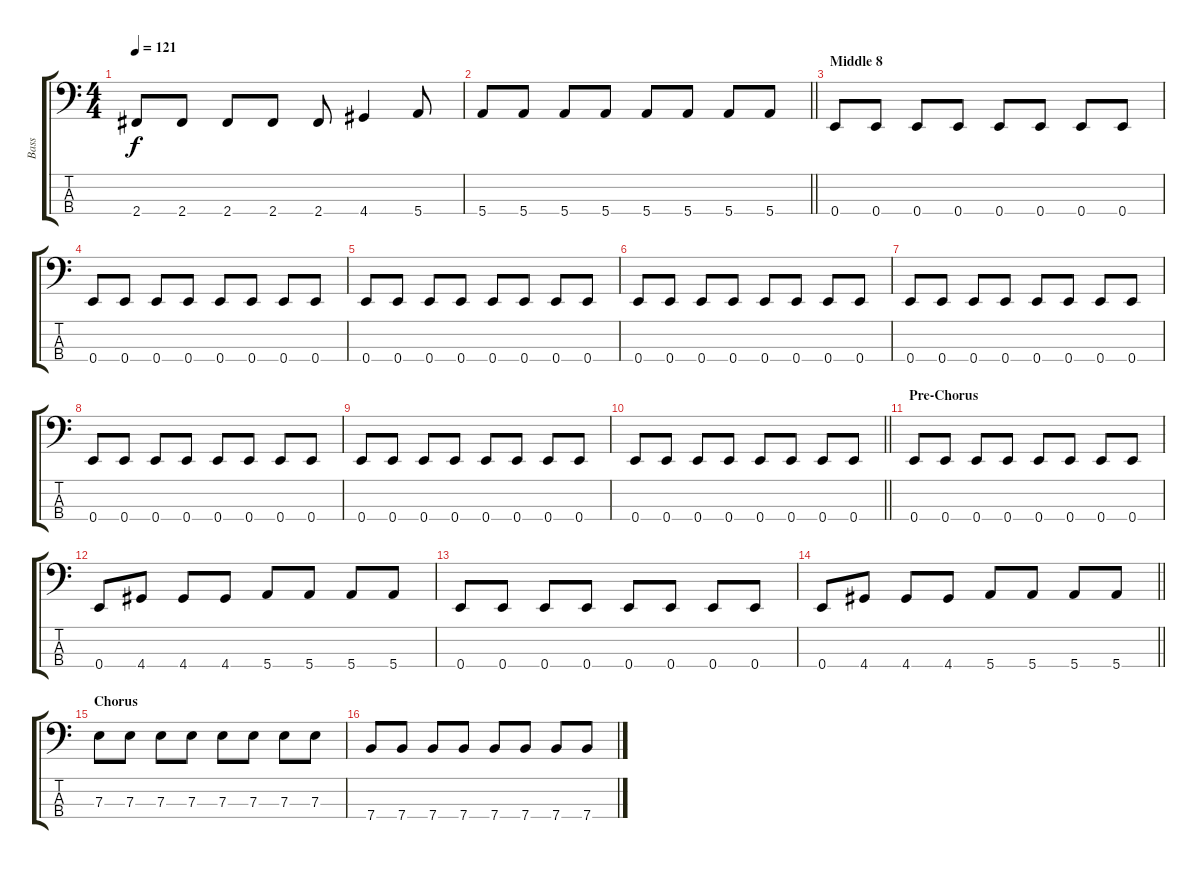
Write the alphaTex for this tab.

\track ("Bass" "Bass") {instrument electricbassfinger}
\staff {score tabs}
\tuning (G2 D2 A1 E1) {hide}
\ts (4 4)
\tempo 121
\clef f4
\ks c
2.4.8{dy f} 2.4.8 2.4.8 2.4.8 2.4.8 4.4.4 5.4.8 |
\barLineRight lightlight
5.4.8 5.4.8 5.4.8 5.4.8 5.4.8 5.4.8 5.4.8 5.4.8 |
\section ("" "Middle 8")
0.4.8 0.4.8 0.4.8 0.4.8 0.4.8 0.4.8 0.4.8 0.4.8 |
0.4.8 0.4.8 0.4.8 0.4.8 0.4.8 0.4.8 0.4.8 0.4.8 |
0.4.8 0.4.8 0.4.8 0.4.8 0.4.8 0.4.8 0.4.8 0.4.8 |
0.4.8 0.4.8 0.4.8 0.4.8 0.4.8 0.4.8 0.4.8 0.4.8 |
0.4.8 0.4.8 0.4.8 0.4.8 0.4.8 0.4.8 0.4.8 0.4.8 |
0.4.8 0.4.8 0.4.8 0.4.8 0.4.8 0.4.8 0.4.8 0.4.8 |
0.4.8 0.4.8 0.4.8 0.4.8 0.4.8 0.4.8 0.4.8 0.4.8 |
\barLineRight lightlight
0.4.8 0.4.8 0.4.8 0.4.8 0.4.8 0.4.8 0.4.8 0.4.8 |
\section ("" "Pre-Chorus")
0.4.8 0.4.8 0.4.8 0.4.8 0.4.8 0.4.8 0.4.8 0.4.8 |
0.4.8 4.4.8 4.4.8 4.4.8 5.4.8 5.4.8 5.4.8 5.4.8 |
0.4.8 0.4.8 0.4.8 0.4.8 0.4.8 0.4.8 0.4.8 0.4.8 |
\barLineRight lightlight
0.4.8 4.4.8 4.4.8 4.4.8 5.4.8 5.4.8 5.4.8 5.4.8 |
\section ("" "Chorus")
7.3.8 7.3.8 7.3.8 7.3.8 7.3.8 7.3.8 7.3.8 7.3.8 |
7.4.8 7.4.8 7.4.8 7.4.8 7.4.8 7.4.8 7.4.8 7.4.8
